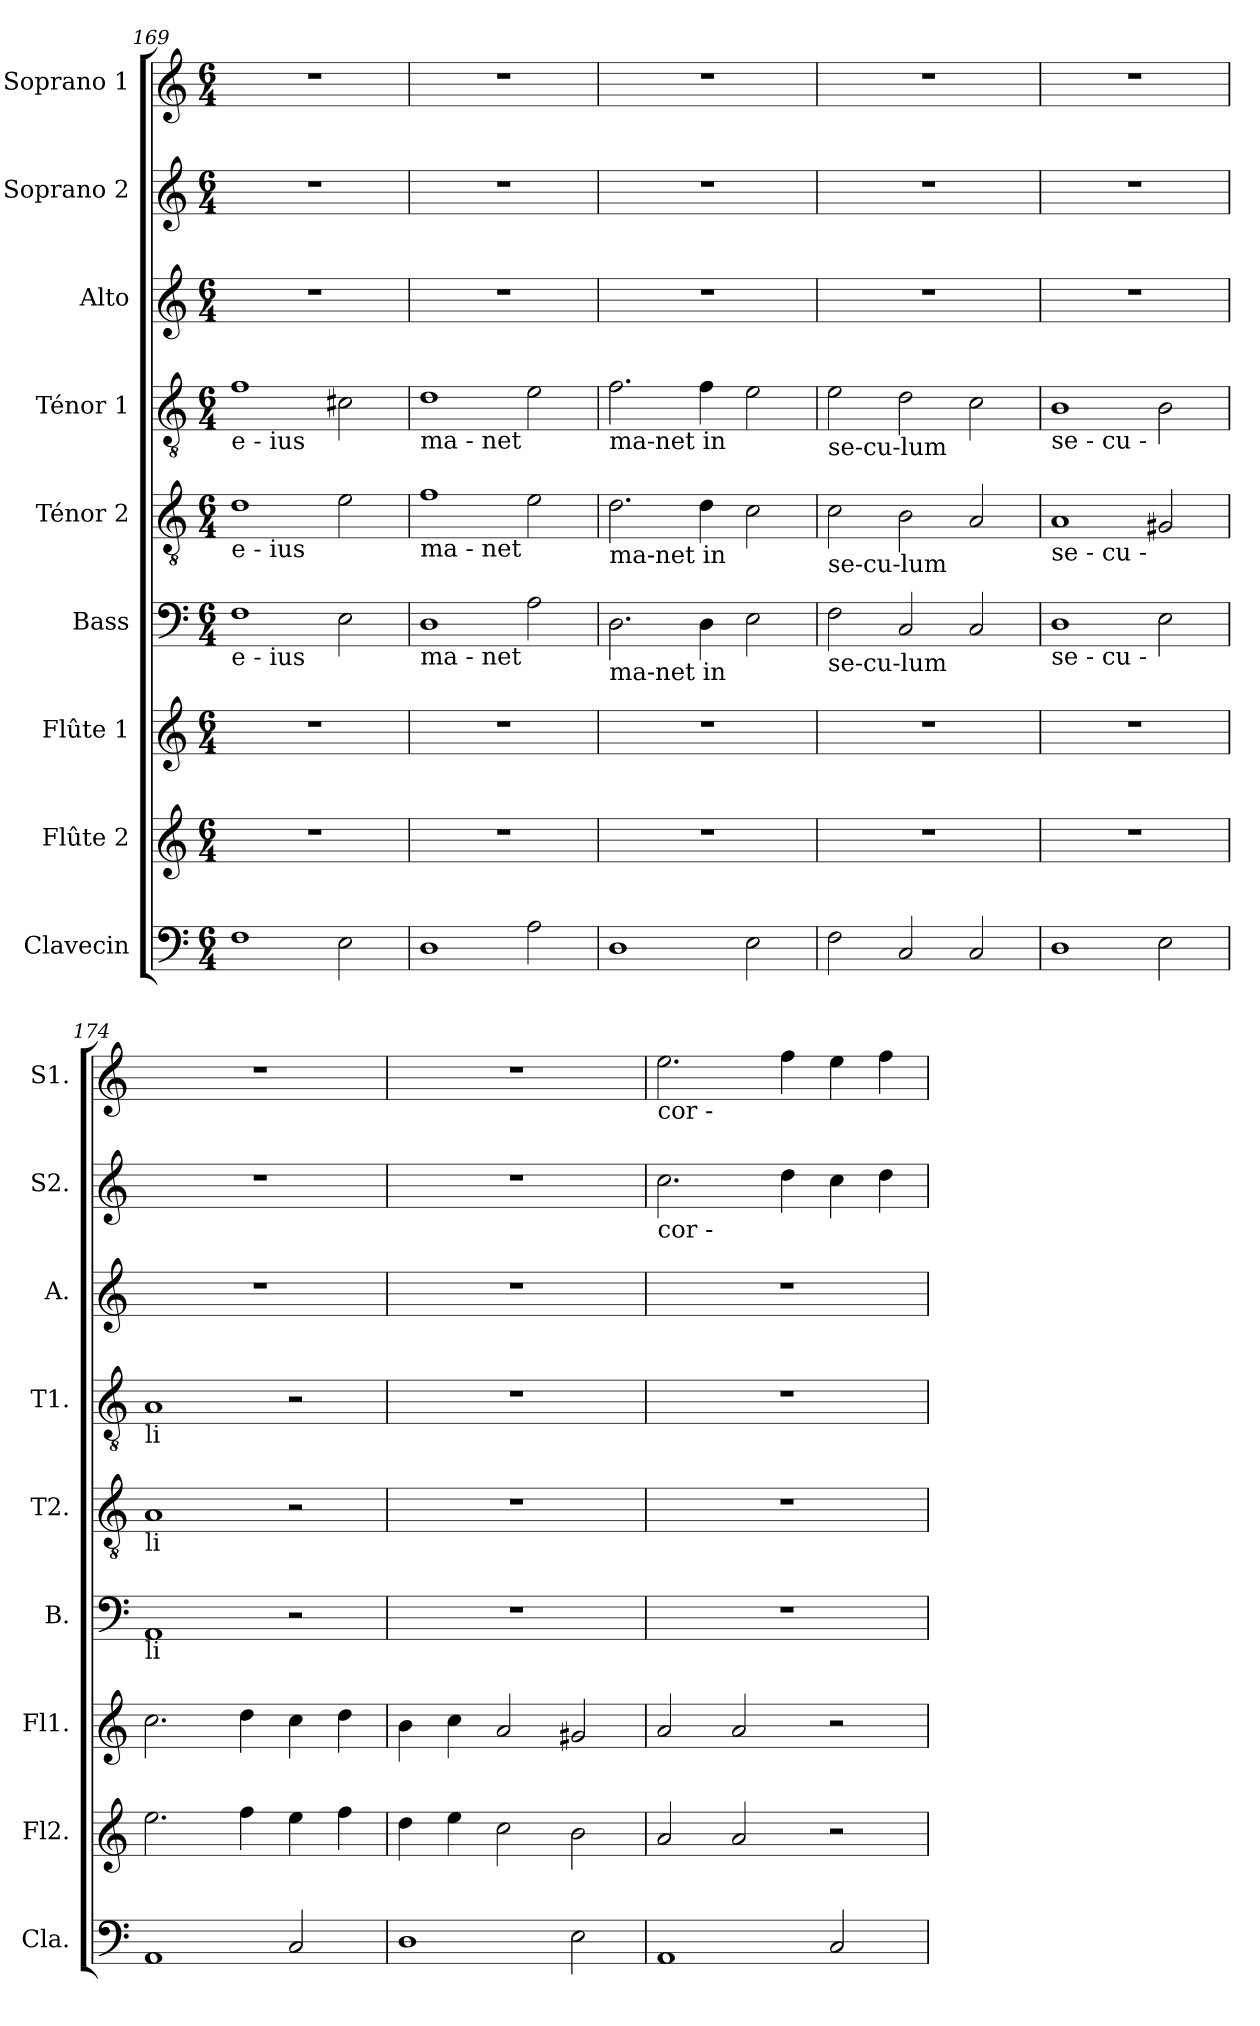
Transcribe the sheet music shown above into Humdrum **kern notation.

**kern	**kern	**kern	**kern	**kern	**kern	**kern	**kern	**kern
*part9	*part8	*part7	*part6	*part5	*part4	*part3	*part2	*part1
*staff9	*staff8	*staff7	*staff6	*staff5	*staff4	*staff3	*staff2	*staff1
*I"Clavecin	*I"Flûte 2	*I"Flûte 1	*I"Bass	*I"Ténor 2	*I"Ténor 1	*I"Alto	*I"Soprano 2	*I"Soprano 1
*I'Cla.	*I'Fl2.	*I'Fl1.	*I'B.	*I'T2.	*I'T1.	*I'A.	*I'S2.	*I'S1.
*clefF4	*clefG2	*clefG2	*clefF4	*clefGv2	*clefGv2	*clefG2	*clefG2	*clefG2
*k[]	*k[]	*k[]	*k[]	*k[]	*k[]	*k[]	*k[]	*k[]
*M6/4	*M6/4	*M6/4	*M6/4	*M6/4	*M6/4	*M6/4	*M6/4	*M6/4
=169	=169	=169	=169	=169	=169	=169	=169	=169
!	!	!	!	!	!LO:TX:b:t=e   -    ius	!	!	!
!	!	!	!	!LO:TX:b:t=e   -    ius	!	!	!	!
!	!	!	!LO:TX:b:t=e   -    ius	!	!	!	!	!
1F	1.r	1.r	1F	1d	1f	1.r	1.r	1.r
2E	.	.	2E	2e	2c#X	.	.	.
=170	=170	=170	=170	=170	=170	=170	=170	=170
!	!	!	!	!	!LO:TX:b:t=ma - net	!	!	!
!	!	!	!	!LO:TX:b:t=ma - net	!	!	!	!
!	!	!	!LO:TX:b:t=ma - net	!	!	!	!	!
1D	1.r	1.r	1D	1f	1d	1.r	1.r	1.r
2A	.	.	2A	2e	2e	.	.	.
=171	=171	=171	=171	=171	=171	=171	=171	=171
!	!	!	!	!	!LO:TX:b:t=ma-net in	!	!	!
!	!	!	!	!LO:TX:b:t=ma-net in	!	!	!	!
!	!	!	!LO:TX:b:t=ma-net in	!	!	!	!	!
1D	1.r	1.r	2.D	2.d	2.f	1.r	1.r	1.r
.	.	.	4D\	4d\	4f\	.	.	.
2E	.	.	2E	2c	2e	.	.	.
=172	=172	=172	=172	=172	=172	=172	=172	=172
!	!	!	!	!	!LO:TX:b:t=se-cu-lum	!	!	!
!	!	!	!	!LO:TX:b:t=se-cu-lum	!	!	!	!
!	!	!	!LO:TX:b:t=se-cu-lum	!	!	!	!	!
2F	1.r	1.r	2F	2c	2e	1.r	1.r	1.r
2C	.	.	2C	2B	2d	.	.	.
2C	.	.	2C	2A	2c	.	.	.
=173	=173	=173	=173	=173	=173	=173	=173	=173
!	!	!	!	!	!LO:TX:b:t=se   -   cu -	!	!	!
!	!	!	!	!LO:TX:b:t=se   -   cu -	!	!	!	!
!	!	!	!LO:TX:b:t=se   -   cu -	!	!	!	!	!
1D	1.r	1.r	1D	1A	1B	1.r	1.r	1.r
2E	.	.	2E	2G#X	2B	.	.	.
=174	=174	=174	=174	=174	=174	=174	=174	=174
!	!	!	!	!	!LO:TX:b:t=li	!	!	!
!	!	!	!	!LO:TX:b:t=li	!	!	!	!
!	!	!	!LO:TX:b:t=li	!	!	!	!	!
1AA	2.ee	2.cc	1AA	1A	1A	1.r	1.r	1.r
.	4ff\	4dd\	.	.	.	.	.	.
2C	4ee\	4cc\	2r	2r	2r	.	.	.
.	4ff\	4dd\	.	.	.	.	.	.
!!LO:PB:g=z
=175	=175	=175	=175	=175	=175	=175	=175	=175
1D	4dd\	4b\	1.r	1.r	1.r	1.r	1.r	1.r
.	4ee\	4cc\	.	.	.	.	.	.
.	2cc	2a	.	.	.	.	.	.
2E	2b	2g#X	.	.	.	.	.	.
=176	=176	=176	=176	=176	=176	=176	=176	=176
!	!	!	!	!	!	!	!	!LO:TX:b:t=cor      -
!	!	!	!	!	!	!	!LO:TX:b:t=cor      -	!
1AA	2a	2a	1.r	1.r	1.r	1.r	2.cc	2.ee
.	2a	2a	.	.	.	.	.	.
.	.	.	.	.	.	.	4dd\	4ff\
2C	2r	2r	.	.	.	.	4cc\	4ee\
.	.	.	.	.	.	.	4dd\	4ff\
=	=	=	=	=	=	=	=	=
*-	*-	*-	*-	*-	*-	*-	*-	*-
